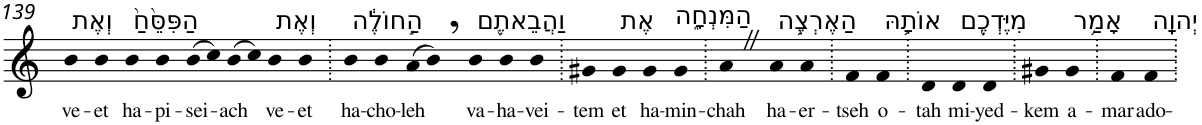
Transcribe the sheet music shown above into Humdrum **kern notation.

**kern	**text
*part1	*part1
*staff1	*staff1
*I"Piano	*
*I'Pno	*
!!LO:PB:g=z
*clefG2	*
*k[]	*
=139	=139
!LO:TX:a:t=וְאֶת	!
!	!LO:LY:b
4b	ve-
!	!LO:LY:b
4b	-et
!LO:TX:a:t=הַפִּסֵּ֙חַ֙	!
!	!LO:LY:b
4b	ha-
!	!LO:LY:b
4b	-pi-
!	!LO:LY:b
(>8b	-sei-
8cc)	.
!	!LO:LY:b
(>8b	-ach
8cc)	.
!LO:TX:a:t=וְאֶת	!
!	!LO:LY:b
4b	ve-
!	!LO:LY:b
4b	-et
=140.	=140.
!LO:TX:a:t=הַ֣חוֹלֶ֔ה	!
!	!LO:LY:b
4b	ha-
!	!LO:LY:b
4b	-cho-
!	!LO:LY:b
(>8a	-leh
8b,)	.
!LO:TX:a:t=וַהֲבֵאתֶ֖ם	!
!	!LO:LY:b
4b	va-
!	!LO:LY:b
4b	-ha-
!	!LO:LY:b
4b	-vei-
=141.	=141.
!	!LO:LY:b
4g#X	-tem
!LO:TX:a:t=אֶת	!
!	!LO:LY:b
4g#	et
!LO:TX:a:t=הַמִּנְחָ֑ה	!
!	!LO:LY:b
4g#	ha-
!	!LO:LY:b
4g#	-min-
=142.	=142.
!	!LO:LY:b
4aZ	-chah
!LO:TX:a:t=הַאֶרְצֶ֥ה	!
!	!LO:LY:b
4a	ha-
!	!LO:LY:b
4a	-er-
=143.	=143.
!	!LO:LY:b
4f	-tseh
!LO:TX:a:t=אוֹתָ֛הּ	!
!	!LO:LY:b
4f	o-
=144.	=144.
!	!LO:LY:b
4d	-tah
!LO:TX:a:t=מִיֶּדְכֶ֖ם	!
!	!LO:LY:b
4d	mi-
!	!LO:LY:b
4d	-yed-
=145.	=145.
!	!LO:LY:b
4g#X	-kem
!LO:TX:a:t=אָמַ֥ר	!
!	!LO:LY:b
4g#	a-
=146.	=146.
!	!LO:LY:b
4f	-mar
!LO:TX:a:t=יְהוָֽה	!
!	!LO:LY:b
4f	ado-
=.	=.
*-	*-
